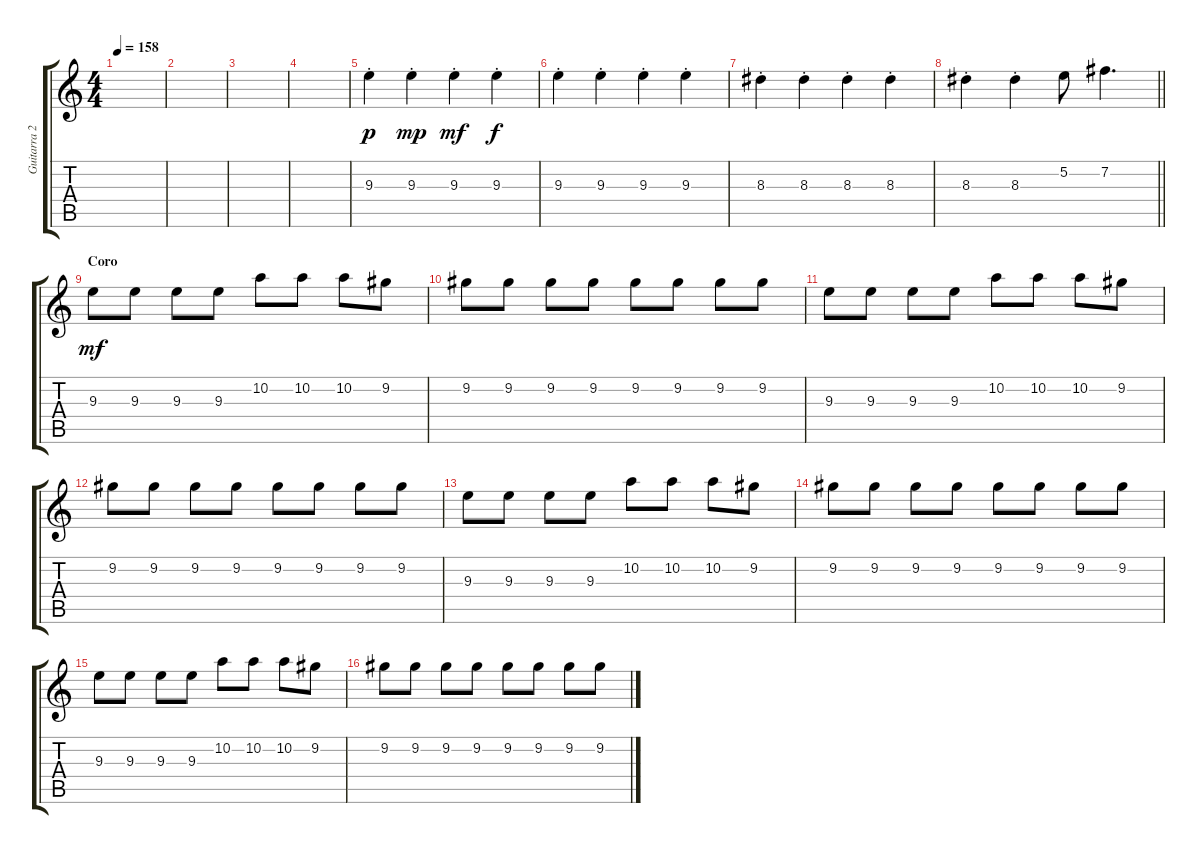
\track ("Guitarra 2" "Guitarra 2") {instrument overdrivenguitar}
\staff {score tabs}
\tuning (E4 B3 G3 D3 A2 E2) {hide}
\ts (4 4)
\tempo 158
\clef g2
\ks c
|
|
|
|
9.3{st}.4{dy p} 9.3{st}.4{dy mp} 9.3{st}.4{dy mf} 9.3{st}.4{dy f} |
9.3{st}.4 9.3{st}.4 9.3{st}.4 9.3{st}.4 |
8.3{st}.4 8.3{st}.4 8.3{st}.4 8.3{st}.4 |
\barLineRight lightlight
8.3{st}.4 8.3{st}.4 5.2.8 7.2.4{d} |
\section ("" "Coro")
9.3.8{dy mf} 9.3.8 9.3.8 9.3.8 10.2.8 10.2.8 10.2.8 9.2.8 |
9.2.8 9.2.8 9.2.8 9.2.8 9.2.8 9.2.8 9.2.8 9.2.8 |
9.3.8 9.3.8 9.3.8 9.3.8 10.2.8 10.2.8 10.2.8 9.2.8 |
9.2.8 9.2.8 9.2.8 9.2.8 9.2.8 9.2.8 9.2.8 9.2.8 |
9.3.8 9.3.8 9.3.8 9.3.8 10.2.8 10.2.8 10.2.8 9.2.8 |
9.2.8 9.2.8 9.2.8 9.2.8 9.2.8 9.2.8 9.2.8 9.2.8 |
9.3.8 9.3.8 9.3.8 9.3.8 10.2.8 10.2.8 10.2.8 9.2.8 |
9.2.8 9.2.8 9.2.8 9.2.8 9.2.8 9.2.8 9.2.8 9.2.8
